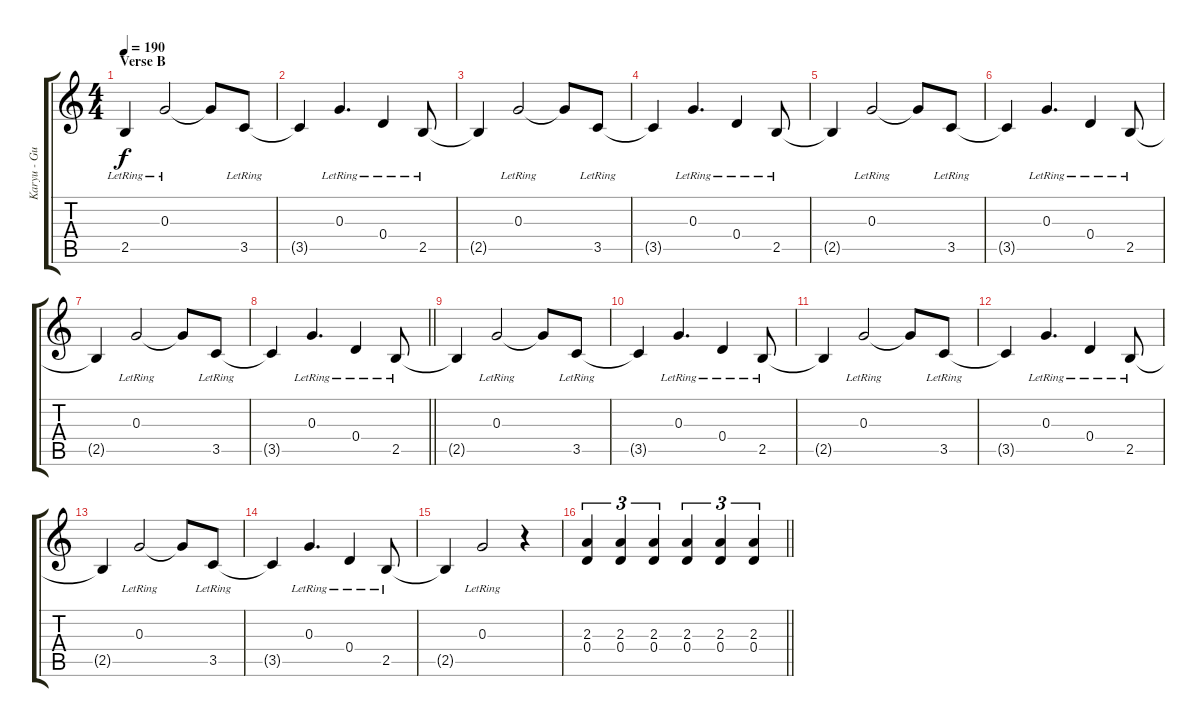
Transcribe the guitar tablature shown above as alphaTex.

\track ("Karyu - Guitar 2" "Karyu - Gu") {instrument distortionguitar}
\staff {score tabs}
\tuning (E4 B3 G3 D3 A2 E2) {hide}
\ts (4 4)
\section ("" "Verse B")
\tempo 190
\clef g2
\ks c
2.5{lr}.4{dy f instrument electricguitarclean} 0.3{lr}.2 0.3{t}.8 3.5{lr}.8 |
3.5{t}.4 0.3{lr}.4{d} 0.4{lr}.4 2.5{lr}.8 |
2.5{t}.4 0.3{lr}.2 0.3{t}.8 3.5{lr}.8 |
3.5{t}.4 0.3{lr}.4{d} 0.4{lr}.4 2.5{lr}.8 |
2.5{t}.4 0.3{lr}.2 0.3{t}.8 3.5{lr}.8 |
3.5{t}.4 0.3{lr}.4{d} 0.4{lr}.4 2.5{lr}.8 |
2.5{t}.4 0.3{lr}.2 0.3{t}.8 3.5{lr}.8 |
\barLineRight lightlight
3.5{t}.4 0.3{lr}.4{d} 0.4{lr}.4 2.5{lr}.8 |
\section ("" "")
2.5{t}.4 0.3{lr}.2 0.3{t}.8 3.5{lr}.8 |
3.5{t}.4 0.3{lr}.4{d} 0.4{lr}.4 2.5{lr}.8 |
2.5{t}.4 0.3{lr}.2 0.3{t}.8 3.5{lr}.8 |
3.5{t}.4 0.3{lr}.4{d} 0.4{lr}.4 2.5{lr}.8 |
2.5{t}.4 0.3{lr}.2 0.3{t}.8 3.5{lr}.8 |
3.5{t}.4 0.3{lr}.4{d} 0.4{lr}.4 2.5{lr}.8 |
2.5{t}.4 0.3{lr}.2 r.4{instrument distortionguitar} |
\barLineRight lightlight
(2.3 0.4).4{tu (3 2)} (2.3 0.4).4{tu (3 2)} (2.3 0.4).4{tu (3 2)} (2.3 0.4).4{tu (3 2)} (2.3 0.4).4{tu (3 2)} (2.3 0.4).4{tu (3 2)}
